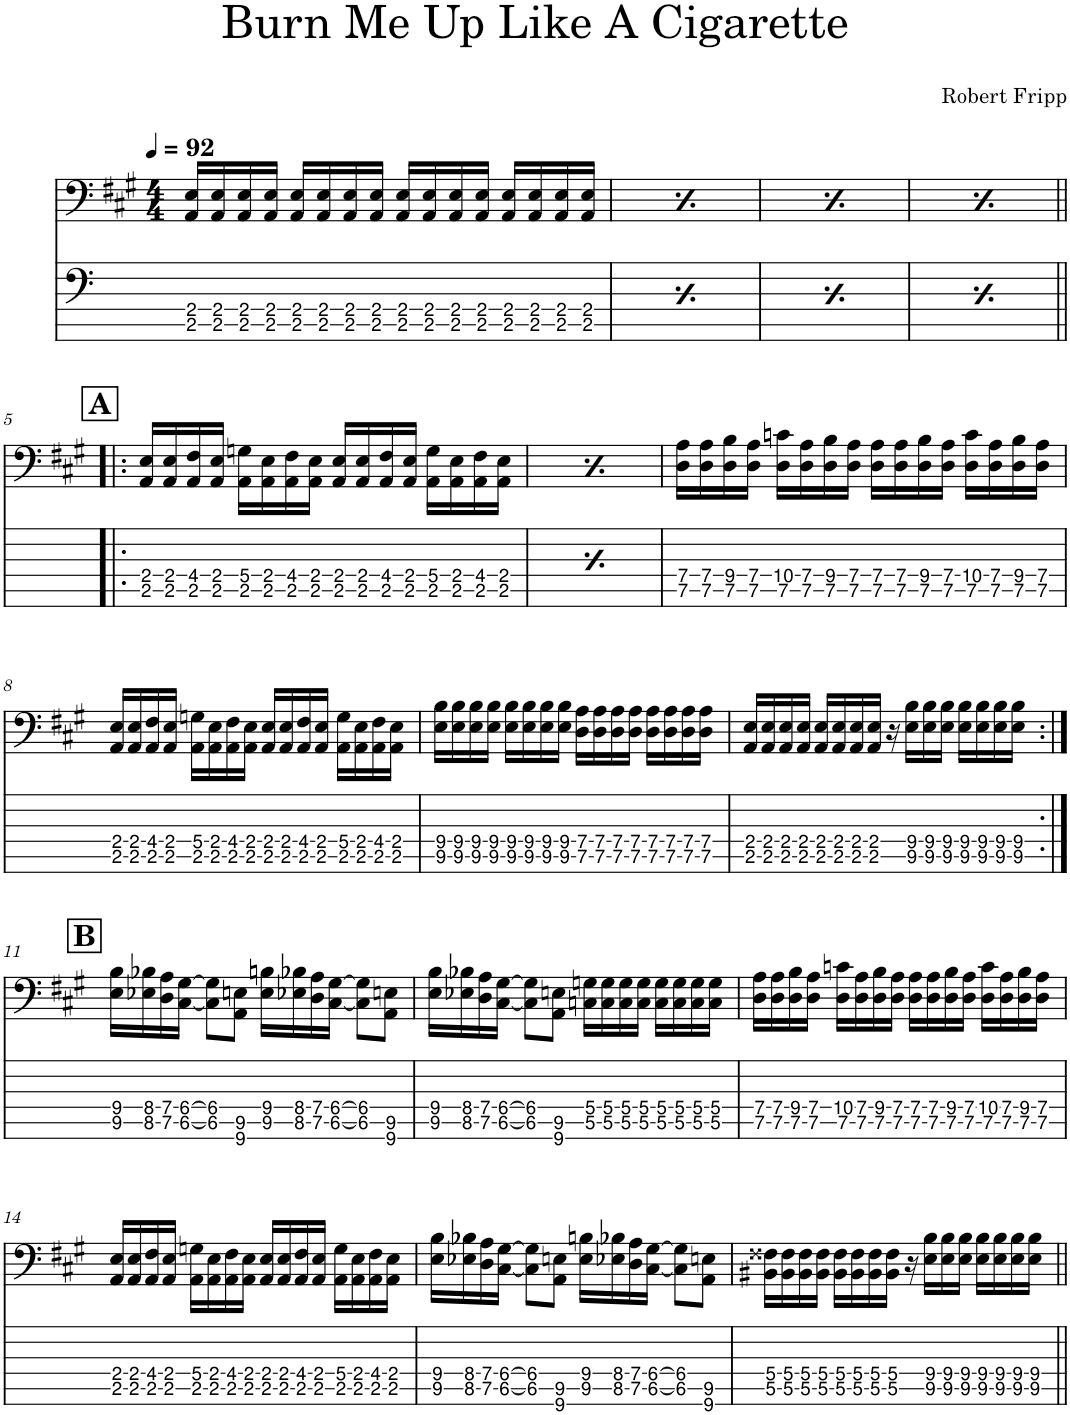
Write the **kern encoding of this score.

**kern	**kern
*part1	*part1
*staff2	*staff1
*I"Acoustic Guitar (NST)	*
*I'Guit.	*
*stria6	*
*clefF4	*clefF4
*k[f#c#g#]	*k[f#c#g#]
*M4/4	*M4/4
*MM92	*MM92
=1	=1
16AA/ 16E/LL	16AA/ 16E/LL
16AA/ 16E/J	16AA/ 16E/
16AA/ 16E/L	16AA/ 16E/
16AA/ 16E/JJ	16AA/ 16E/JJ
16AA/ 16E/LL	16AA/ 16E/LL
16AA/ 16E/J	16AA/ 16E/
16AA/ 16E/L	16AA/ 16E/
16AA/ 16E/JJ	16AA/ 16E/JJ
16AA/ 16E/LL	16AA/ 16E/LL
16AA/ 16E/J	16AA/ 16E/
16AA/ 16E/L	16AA/ 16E/
16AA/ 16E/JJ	16AA/ 16E/JJ
16AA/ 16E/LL	16AA/ 16E/LL
16AA/ 16E/J	16AA/ 16E/
16AA/ 16E/L	16AA/ 16E/
16AA/ 16E/JJ	16AA/ 16E/JJ
=2	=2
*	*MM92
16AA/ 16E/LL	16AA/ 16E/LL
16AA/ 16E/J	16AA/ 16E/
16AA/ 16E/L	16AA/ 16E/
16AA/ 16E/JJ	16AA/ 16E/JJ
16AA/ 16E/LL	16AA/ 16E/LL
16AA/ 16E/J	16AA/ 16E/
16AA/ 16E/L	16AA/ 16E/
16AA/ 16E/JJ	16AA/ 16E/JJ
16AA/ 16E/LL	16AA/ 16E/LL
16AA/ 16E/J	16AA/ 16E/
16AA/ 16E/L	16AA/ 16E/
16AA/ 16E/JJ	16AA/ 16E/JJ
16AA/ 16E/LL	16AA/ 16E/LL
16AA/ 16E/J	16AA/ 16E/
16AA/ 16E/L	16AA/ 16E/
16AA/ 16E/JJ	16AA/ 16E/JJ
=3	=3
*	*MM92
16AA/ 16E/LL	16AA/ 16E/LL
16AA/ 16E/J	16AA/ 16E/
16AA/ 16E/L	16AA/ 16E/
16AA/ 16E/JJ	16AA/ 16E/JJ
16AA/ 16E/LL	16AA/ 16E/LL
16AA/ 16E/J	16AA/ 16E/
16AA/ 16E/L	16AA/ 16E/
16AA/ 16E/JJ	16AA/ 16E/JJ
16AA/ 16E/LL	16AA/ 16E/LL
16AA/ 16E/J	16AA/ 16E/
16AA/ 16E/L	16AA/ 16E/
16AA/ 16E/JJ	16AA/ 16E/JJ
16AA/ 16E/LL	16AA/ 16E/LL
16AA/ 16E/J	16AA/ 16E/
16AA/ 16E/L	16AA/ 16E/
16AA/ 16E/JJ	16AA/ 16E/JJ
=4	=4
*	*MM92
16AA/ 16E/LL	16AA/ 16E/LL
16AA/ 16E/J	16AA/ 16E/
16AA/ 16E/L	16AA/ 16E/
16AA/ 16E/JJ	16AA/ 16E/JJ
16AA/ 16E/LL	16AA/ 16E/LL
16AA/ 16E/J	16AA/ 16E/
16AA/ 16E/L	16AA/ 16E/
16AA/ 16E/JJ	16AA/ 16E/JJ
16AA/ 16E/LL	16AA/ 16E/LL
16AA/ 16E/J	16AA/ 16E/
16AA/ 16E/L	16AA/ 16E/
16AA/ 16E/JJ	16AA/ 16E/JJ
16AA/ 16E/LL	16AA/ 16E/LL
16AA/ 16E/J	16AA/ 16E/
16AA/ 16E/L	16AA/ 16E/
16AA/ 16E/JJ	16AA/ 16E/JJ
!!LO:LB:g=z
!!LO:REH:place=s1:a:B:cj:fs=14:t=A
=5!|:	=5!|:
16AA/ 16E/LL	16AA/ 16E/LL
16AA/ 16E/J	16AA/ 16E/
16AA/ 16F#/L	16AA/ 16F#/
16AA/ 16E/JJ	16AA/ 16E/JJ
16AA/ 16G/LL	16AA\ 16Gn\LL
16AA/ 16E/J	16AA\ 16E\
16AA/ 16F#/L	16AA\ 16F#\
16AA/ 16E/JJ	16AA\ 16E\JJ
16AA/ 16E/LL	16AA/ 16E/LL
16AA/ 16E/J	16AA/ 16E/
16AA/ 16F#/L	16AA/ 16F#/
16AA/ 16E/JJ	16AA/ 16E/JJ
16AA/ 16G/LL	16AA\ 16G\LL
16AA/ 16E/J	16AA\ 16E\
16AA/ 16F#/L	16AA\ 16F#\
16AA/ 16E/JJ	16AA\ 16E\JJ
!!LO:REH:place=s1:a:B:cj:fs=14:t=A
=6	=6
16AA/ 16E/LL	16AA/ 16E/LL
16AA/ 16E/J	16AA/ 16E/
16AA/ 16F#/L	16AA/ 16F#/
16AA/ 16E/JJ	16AA/ 16E/JJ
16AA/ 16G/LL	16AA\ 16Gn\LL
16AA/ 16E/J	16AA\ 16E\
16AA/ 16F#/L	16AA\ 16F#\
16AA/ 16E/JJ	16AA\ 16E\JJ
16AA/ 16E/LL	16AA/ 16E/LL
16AA/ 16E/J	16AA/ 16E/
16AA/ 16F#/L	16AA/ 16F#/
16AA/ 16E/JJ	16AA/ 16E/JJ
16AA/ 16G/LL	16AA\ 16G\LL
16AA/ 16E/J	16AA\ 16E\
16AA/ 16F#/L	16AA\ 16F#\
16AA/ 16E/JJ	16AA\ 16E\JJ
=7	=7
16D\ 16A\LL	16D\ 16A\LL
16D\ 16A\J	16D\ 16A\
16D\ 16B\L	16D\ 16B\
16D\ 16A\JJ	16D\ 16A\JJ
16D\ 16c\LL	16D\ 16cn\LL
16D\ 16A\J	16D\ 16A\
16D\ 16B\L	16D\ 16B\
16D\ 16A\JJ	16D\ 16A\JJ
16D\ 16A\LL	16D\ 16A\LL
16D\ 16A\J	16D\ 16A\
16D\ 16B\L	16D\ 16B\
16D\ 16A\JJ	16D\ 16A\JJ
16D\ 16c\LL	16D\ 16c\LL
16D\ 16A\J	16D\ 16A\
16D\ 16B\L	16D\ 16B\
16D\ 16A\JJ	16D\ 16A\JJ
!!LO:LB:g=z
=8	=8
16AA/ 16E/LL	16AA/ 16E/LL
16AA/ 16E/J	16AA/ 16E/
16AA/ 16F#/L	16AA/ 16F#/
16AA/ 16E/JJ	16AA/ 16E/JJ
16AA/ 16G/LL	16AA\ 16Gn\LL
16AA/ 16E/J	16AA\ 16E\
16AA/ 16F#/L	16AA\ 16F#\
16AA/ 16E/JJ	16AA\ 16E\JJ
16AA/ 16E/LL	16AA/ 16E/LL
16AA/ 16E/J	16AA/ 16E/
16AA/ 16F#/L	16AA/ 16F#/
16AA/ 16E/JJ	16AA/ 16E/JJ
16AA/ 16G/LL	16AA\ 16G\LL
16AA/ 16E/J	16AA\ 16E\
16AA/ 16F#/L	16AA\ 16F#\
16AA/ 16E/JJ	16AA\ 16E\JJ
=9	=9
16E\ 16B\LL	16E\ 16B\LL
16E\ 16B\J	16E\ 16B\
16E\ 16B\L	16E\ 16B\
16E\ 16B\JJ	16E\ 16B\JJ
16E\ 16B\LL	16E\ 16B\LL
16E\ 16B\J	16E\ 16B\
16E\ 16B\L	16E\ 16B\
16E\ 16B\JJ	16E\ 16B\JJ
16D\ 16A\LL	16D\ 16A\LL
16D\ 16A\J	16D\ 16A\
16D\ 16A\L	16D\ 16A\
16D\ 16A\JJ	16D\ 16A\JJ
16D\ 16A\LL	16D\ 16A\LL
16D\ 16A\J	16D\ 16A\
16D\ 16A\L	16D\ 16A\
16D\ 16A\JJ	16D\ 16A\JJ
=10	=10
16AA/ 16E/LL	16AA/ 16E/LL
16AA/ 16E/J	16AA/ 16E/
16AA/ 16E/L	16AA/ 16E/
16AA/ 16E/JJ	16AA/ 16E/JJ
16AA/ 16E/LL	16AA/ 16E/LL
16AA/ 16E/J	16AA/ 16E/
16AA/ 16E/L	16AA/ 16E/
16AA/ 16E/JJ	16AA/ 16E/JJ
16r	16r
16E\ 16B\LL	16E\ 16B\LL
16E\ 16B\	16E\ 16B\
16E\ 16B\JJ	16E\ 16B\JJ
16E\ 16B\LL	16E\ 16B\LL
16E\ 16B\J	16E\ 16B\
16E\ 16B\L	16E\ 16B\
16E\ 16B\JJ	16E\ 16B\JJ
!!LO:LB:g=z
!!LO:REH:place=s1:a:B:cj:fs=14:t=B
=11:|!	=11:|!
16E\ 16B\LL	16E\ 16B\LL
16E-X\ 16B-X\J	16E-X\ 16B-X\
16D\ 16A\L	16D\ 16A\
[16C#\ [16G#\JJ	[16C#\ [16G#\JJ
8C#]\ 8G#]\L	8C#\] 8G#\]L
8AA\ 8En\J	8AA\ 8En\J
16E\ 16Bn\LL	16E\ 16Bn\LL
16E-X\ 16B-X\J	16E-X\ 16B-X\
16D\ 16A\L	16D\ 16A\
[16C#\ [16G#\JJ	[16C#\ [16G#\JJ
8C#]\ 8G#]\L	8C#\] 8G#\]L
8AA\ 8En\J	8AA\ 8En\J
=12	=12
16E\ 16B\LL	16E\ 16B\LL
16E-X\ 16B-X\J	16E-X\ 16B-X\
16D\ 16A\L	16D\ 16A\
[16C#\ [16G#\JJ	[16C#\ [16G#\JJ
8C#]\ 8G#]\L	8C#\] 8G#\]L
8AA\ 8En\J	8AA\ 8En\J
16C\ 16G\LL	16Cn\ 16Gn\LL
16C\ 16G\J	16C\ 16G\
16C\ 16G\L	16C\ 16G\
16C\ 16G\JJ	16C\ 16G\JJ
16C\ 16G\LL	16C\ 16G\LL
16C\ 16G\J	16C\ 16G\
16C\ 16G\L	16C\ 16G\
16C\ 16G\JJ	16C\ 16G\JJ
=13	=13
16D\ 16A\LL	16D\ 16A\LL
16D\ 16A\J	16D\ 16A\
16D\ 16B\L	16D\ 16B\
16D\ 16A\JJ	16D\ 16A\JJ
16D\ 16c\LL	16D\ 16cn\LL
16D\ 16A\J	16D\ 16A\
16D\ 16B\L	16D\ 16B\
16D\ 16A\JJ	16D\ 16A\JJ
16D\ 16A\LL	16D\ 16A\LL
16D\ 16A\J	16D\ 16A\
16D\ 16B\L	16D\ 16B\
16D\ 16A\JJ	16D\ 16A\JJ
16D\ 16c\LL	16D\ 16c\LL
16D\ 16A\J	16D\ 16A\
16D\ 16B\L	16D\ 16B\
16D\ 16A\JJ	16D\ 16A\JJ
!!LO:LB:g=z
=14	=14
16AA/ 16E/LL	16AA/ 16E/LL
16AA/ 16E/J	16AA/ 16E/
16AA/ 16F#/L	16AA/ 16F#/
16AA/ 16E/JJ	16AA/ 16E/JJ
16AA/ 16G/LL	16AA\ 16Gn\LL
16AA/ 16E/J	16AA\ 16E\
16AA/ 16F#/L	16AA\ 16F#\
16AA/ 16E/JJ	16AA\ 16E\JJ
16AA/ 16E/LL	16AA/ 16E/LL
16AA/ 16E/J	16AA/ 16E/
16AA/ 16F#/L	16AA/ 16F#/
16AA/ 16E/JJ	16AA/ 16E/JJ
16AA/ 16G/LL	16AA\ 16G\LL
16AA/ 16E/J	16AA\ 16E\
16AA/ 16F#/L	16AA\ 16F#\
16AA/ 16E/JJ	16AA\ 16E\JJ
=15	=15
16E\ 16B\LL	16E\ 16B\LL
16E-\ 16B-\J	16E-X\ 16B-X\
16D\ 16A\L	16D\ 16A\
[16C#\ [16G#\JJ	[16C#\ [16G#\JJ
8C#]\ 8G#]\L	8C#\] 8G#\]L
8AA\ 8E\J	8AA\ 8En\J
16E\ 16B\LL	16E\ 16Bn\LL
16E-X\ 16B-X\J	16E-X\ 16B-X\
16D\ 16A\L	16D\ 16A\
[16C#\ [16G#\JJ	[16C#\ [16G#\JJ
8C#]\ 8G#]\L	8C#\] 8G#\]L
8AA\ 8En\J	8AA\ 8En\J
=16	=16
16BB#X\ 16F##X\LL	16BB#X\ 16F##X\LL
16BB#\ 16F##\J	16BB#\ 16F##\
16BB#\ 16F##\L	16BB#\ 16F##\
16BB#\ 16F##\JJ	16BB#\ 16F##\JJ
16BB#\ 16F##\LL	16BB#\ 16F##\LL
16BB#\ 16F##\J	16BB#\ 16F##\
16BB#\ 16F##\L	16BB#\ 16F##\
16BB#\ 16F##\JJ	16BB#\ 16F##\JJ
16r	16r
16E\ 16B\LL	16E\ 16B\LL
16E\ 16B\	16E\ 16B\
16E\ 16B\JJ	16E\ 16B\JJ
16E\ 16B\LL	16E\ 16B\LL
16E\ 16B\J	16E\ 16B\
16E\ 16B\L	16E\ 16B\
16E\ 16B\JJ	16E\ 16B\JJ
=||	=||
*-	*-
